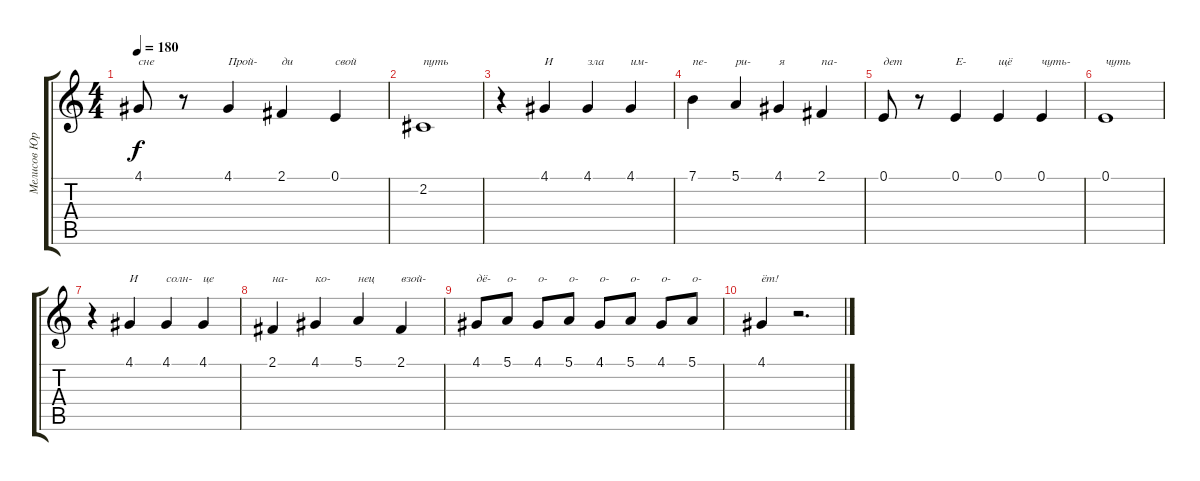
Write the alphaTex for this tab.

\track ("Мелисов Юрий" "Мелисов Юр") {instrument bassoon}
\staff {score tabs}
\tuning (E4 B3 G3 D3 A2 E2) {hide}
\ts (4 4)
\tempo 180
\clef g2
\ks c
4.1.8{txt "сне" dy f} r.8 4.1.4{txt "Прой-"} 2.1.4{txt "ди"} 0.1.4{txt "свой"} |
2.2.1{txt "путь"} |
r.4 4.1.4{txt "И"} 4.1.4{txt "зла"} 4.1.4{txt "им-"} |
7.1.4{txt "пе-"} 5.1.4{txt "ри-"} 4.1.4{txt "я"} 2.1.4{txt "па-"} |
0.1.8{txt "дет"} r.8 0.1.4{txt "Е-"} 0.1.4{txt "щё"} 0.1.4{txt "чуть-"} |
0.1.1{txt "чуть"} |
r.4 4.1.4{txt "И "} 4.1.4{txt "солн-"} 4.1.4{txt "це"} |
2.1.4{txt "на-"} 4.1.4{txt "ко-"} 5.1.4{txt "нец"} 2.1.4{txt "взой-"} |
4.1.8{txt "дё-"} 5.1.8{txt "о-"} 4.1.8{txt "о-"} 5.1.8{txt "о-"} 4.1.8{txt "о-"} 5.1.8{txt "о-"} 4.1.8{txt "о-"} 5.1.8{txt "о-"} |
4.1.4{txt "ёт!"} r.2{d}
